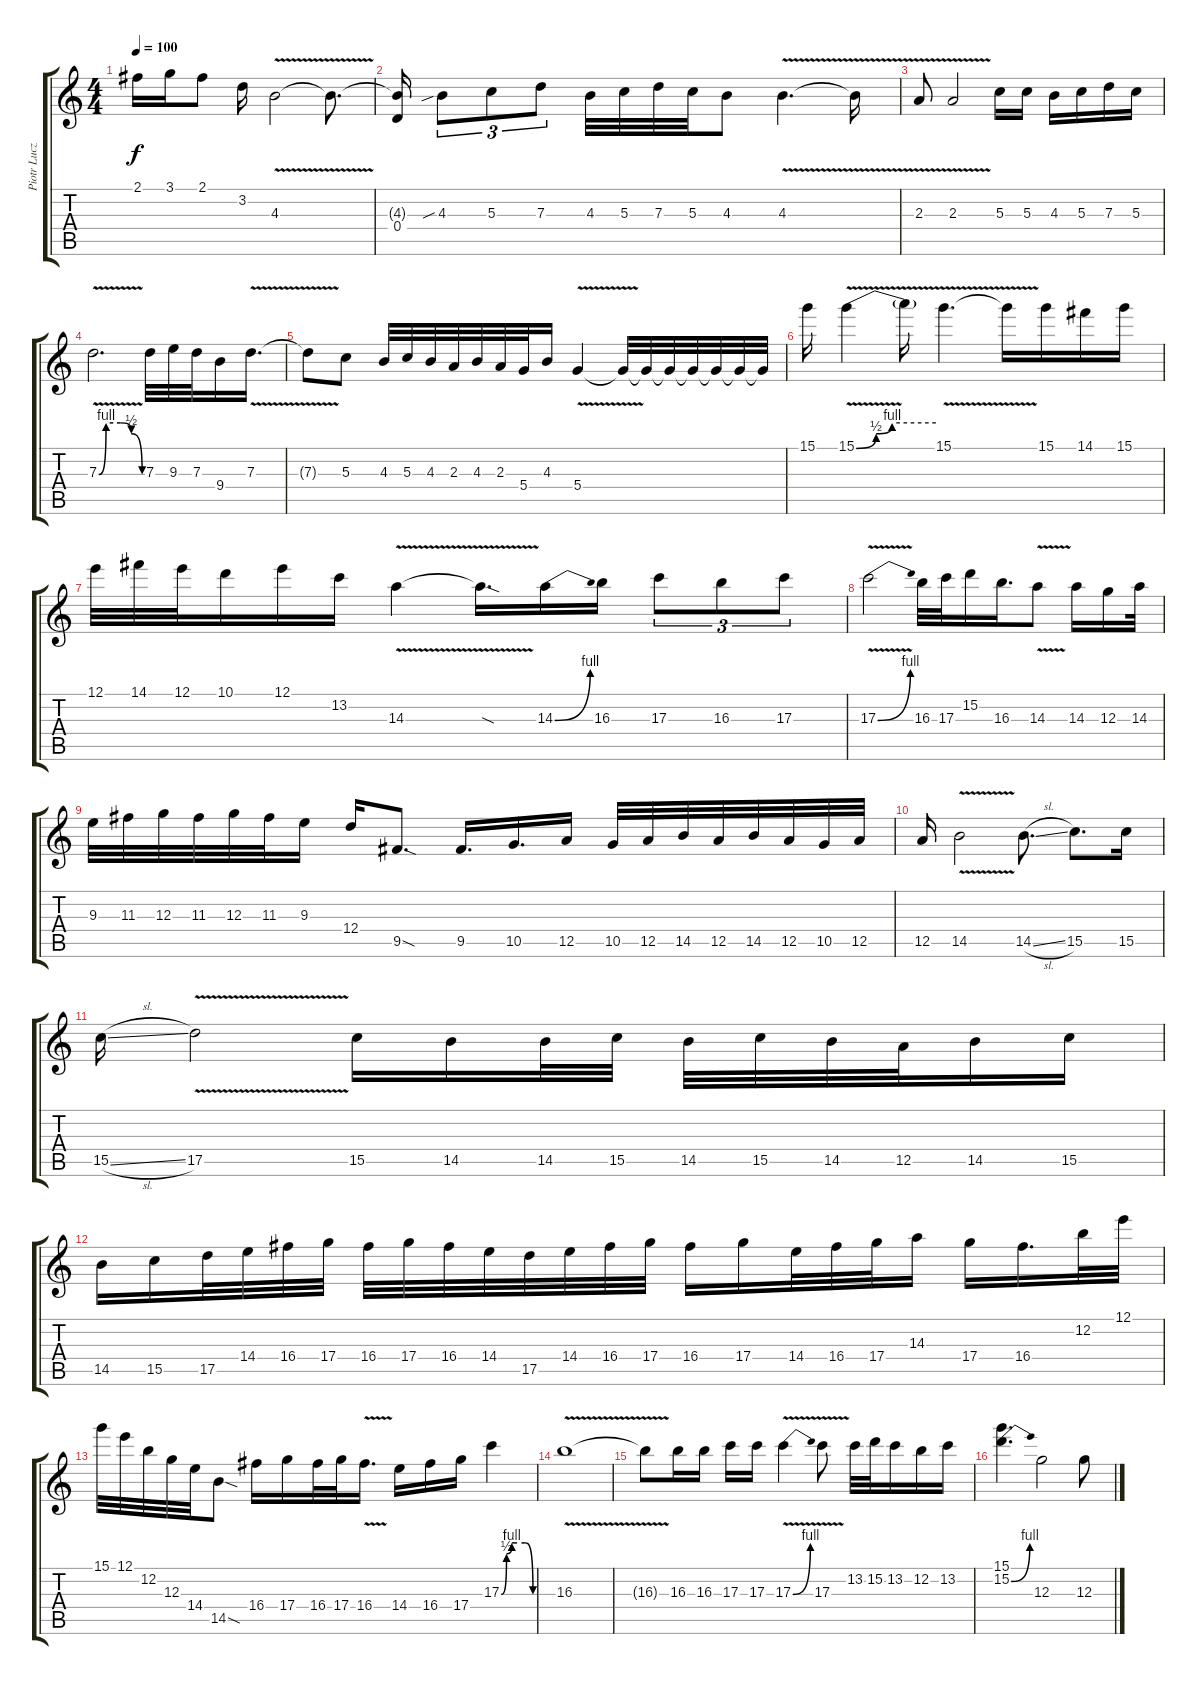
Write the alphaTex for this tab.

\track ("Piotr Luczyk" "Piotr Lucz") {instrument distortionguitar}
\staff {score tabs}
\tuning (E4 B3 G3 D3 A2 E2) {hide}
\ts (4 4)
\tempo 100
\clef g2
\ks c
2.1.16{dy f} 3.1.16 2.1.8 3.2.16 4.3{v}.2 4.3{t}.8{d} |
(4.3{t} 0.4).16 4.3{sib}.8{tu (3 2)} 5.3.8{tu (3 2)} 7.3.8{tu (3 2)} 4.3.32 5.3.32 7.3.32 5.3.32 4.3.8 4.3{v}.4{d} 4.3{t}.16 |
2.3{v}.8 2.3{v}.2 5.3.16 5.3.16 4.3.16 5.3.16 7.3.16 5.3.16 |
7.3{be (custom 0 0 10 4 20 4 30 4 45 2 60 0) v}.2{d} 7.3.32 9.3.32 7.3.32 9.4.16 7.3{v}.16{d} |
7.3{t}.8 5.3.8 4.3.32 5.3.32 4.3.32 2.3.32 4.3.32 2.3.32 5.4.32 4.3.16 5.4{v}.4 5.4{t}.32 5.4{t}.32 5.4{t}.32 5.4{t}.32 5.4{t}.32 5.4{t}.32 5.4{t}.32 |
15.1.16 15.1{be (custom 0 0 15 2 27 4 60 4) v}.4 15.1{t}.16 15.1{v}.4{d} 15.1{t}.16 15.1.16 14.1.16 15.1.16 |
12.1.32 14.1.32 12.1.32 10.1.16 12.1.16 13.2.16 14.3{v}.4 14.3{sod t}.16{d} 14.3{be (bend 0 0 60 4)}.16 16.3.16 17.3.8{tu (3 2)} 16.3.8{tu (3 2)} 17.3.8{tu (3 2)} |
17.3{be (bend 0 0 60 4) v}.2 16.3.32 17.3.32 15.2.16 16.3.16{d} 14.3{v}.8 14.3.16 12.3.16 14.3.32 |
9.3.32 11.3.32 12.3.32 11.3.32 12.3.32 11.3.32 9.3.16 12.4.16 9.5{sod}.8{d} 9.5.16{d} 10.5.16{d} 12.5.16 10.5.32 12.5.32 14.5.32 12.5.32 14.5.32 12.5.32 10.5.32 12.5.32 |
12.5.16 14.5{v}.2 14.5{sl}.8{d} 15.5.8{d} 15.5.16 |
15.5{sl}.16 17.5{v}.2 15.5.16 14.5.16 14.5.32 15.5.32 14.5.32 15.5.32 14.5.32 12.5.32 14.5.16 15.5.16 |
14.5.16 15.5.16 17.5.32 14.4.32 16.4.32 17.4.32 16.4.32 17.4.32 16.4.32 14.4.32 17.5.32 14.4.32 16.4.32 17.4.32 16.4.16 17.4.16 14.4.32 16.4.32 17.4.32 14.3.16 17.4.16 16.4.16{d} 12.2.32 12.1.32 |
15.1.32 12.1.32 12.2.32 12.3.32 14.4.32 14.5{sod}.8 16.4.16 17.4.16 16.4.32 17.4.32 16.4{v}.16{d} 14.4.16 16.4.16 17.4.16 17.3{be (custom 0 0 10 2 20 4 30 4 45 4 60 0)}.4 |
16.3{v}.1 |
16.3{t}.8 16.3.16 16.3.16 17.3.16 17.3.16 17.3{be (bend 0 0 60 4) v}.4 17.3{v}.8 13.2.32 15.2.32 13.2.16 12.2.16 13.2.16 |
(15.1 15.2{be (bend 0 0 60 4)}).4{d} 12.3.2 12.3.8
